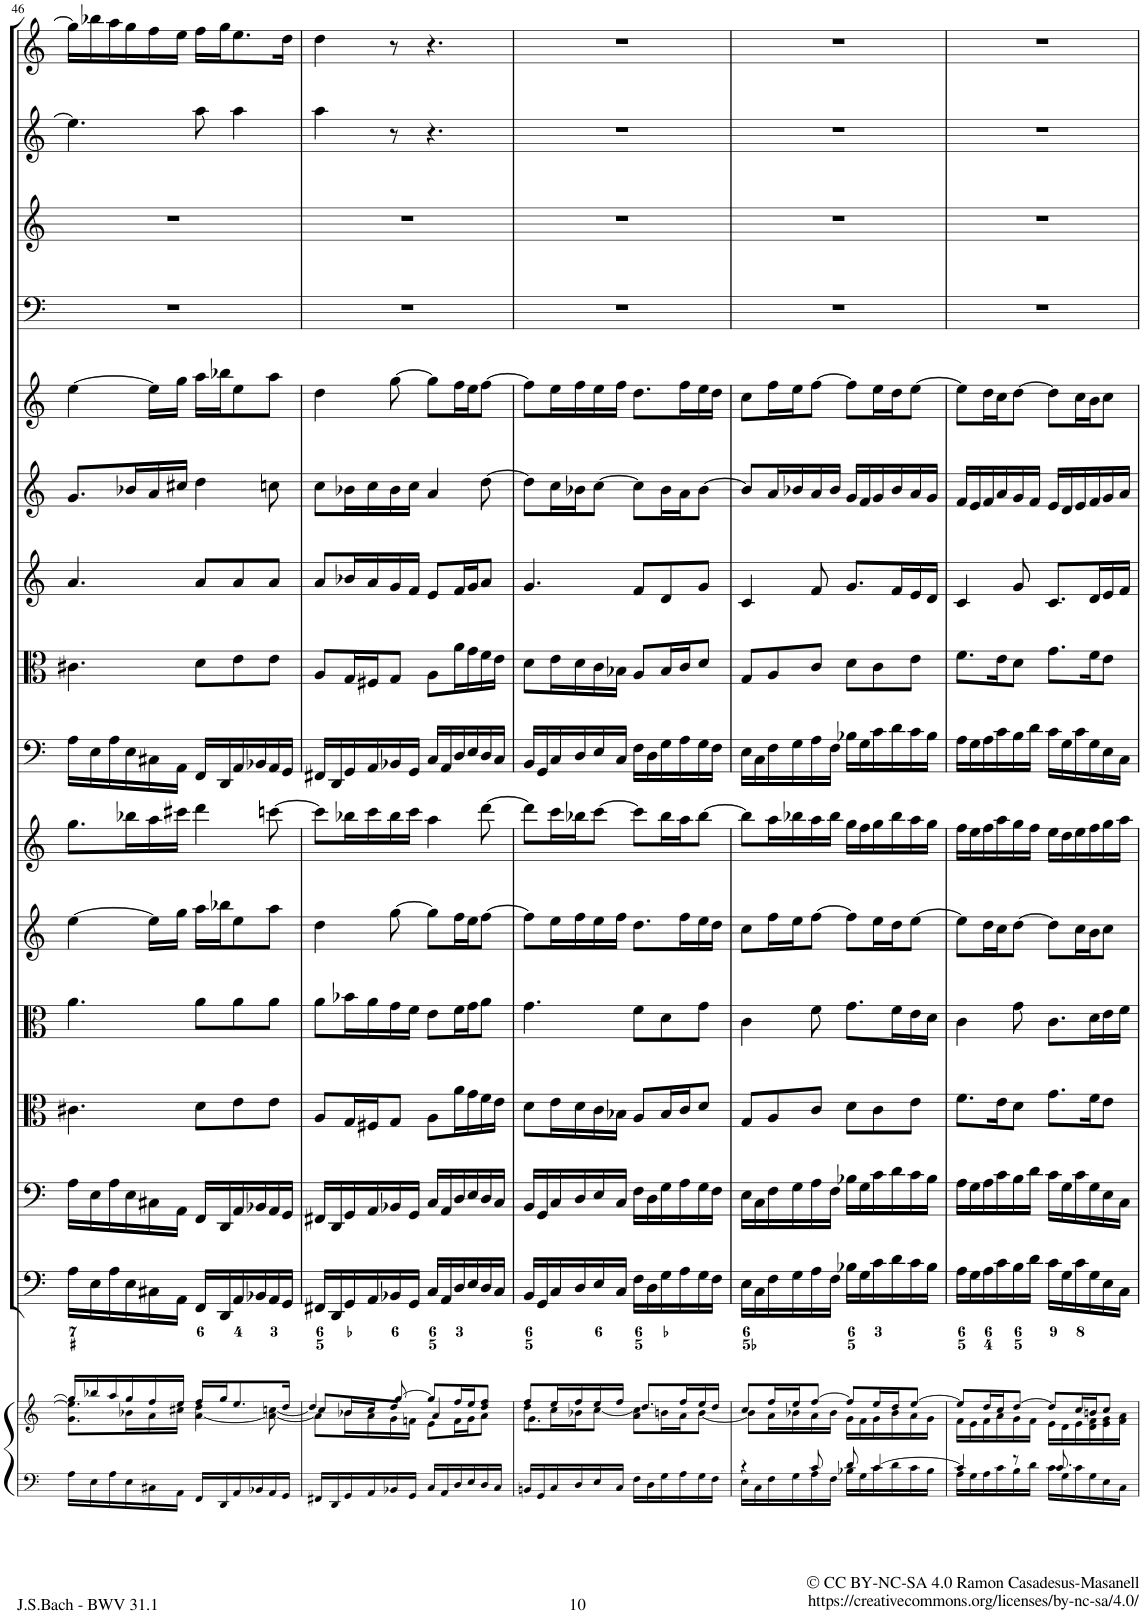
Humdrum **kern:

**kern	**kern	**kern	**kern	**kern	**kern	**kern	**kern	**kern	**kern	**kern	**kern	**kern	**kern	**kern	**kern	**kern
*part16	*part16	*part15	*part14	*part13	*part12	*part11	*part10	*part9	*part8	*part7	*part6	*part5	*part4	*part3	*part2	*part1
*staff17	*staff16	*staff15	*staff14	*staff13	*staff12	*staff11	*staff10	*staff9	*staff8	*staff7	*staff6	*staff5	*staff4	*staff3	*staff2	*staff1
*I"Piano reduction	*	*I"Violoncello II e Continuo.	*I"Violoncello I.	*I"Viola II.	*I"Viola I.	*I"Violino II	*I"Violino I.	*I"Fagotto.	*I"Taille.	*I"Oboe III	*I"Oboe II	*I"Oboe I	*I"Timpani.	*I"Tromba III.	*I"Tromba II.	*I"Tromba I.
*I'Pno	*	*I'Vc	*I'Vc	*I'Vla	*I'Vla	*	*I'Vln	*	*	*I'Ob	*I'Ob	*I'Ob	*I'Timp	*	*	*
!!LO:PB:g=z
*clefF4	*clefG2	*clefF4	*clefF4	*clefC3	*clefC3	*clefG2	*clefG2	*clefF4	*clefC3	*clefG2	*clefG2	*clefG2	*clefF4	*clefG2	*clefG2	*clefG2
*	*	*Trd7c12	*	*	*	*	*	*	*Trd4c7	*	*	*	*	*Trd1c2	*Trd1c2	*Trd1c2
*k[]	*k[]	*k[]	*k[]	*k[]	*k[]	*k[]	*k[]	*k[]	*k[]	*k[]	*k[]	*k[]	*k[]	*k[]	*k[]	*k[]
*M6/8	*M6/8	*M6/8	*M6/8	*M6/8	*M6/8	*M6/8	*M6/8	*M6/8	*M6/8	*M6/8	*M6/8	*M6/8	*M6/8	*M6/8	*M6/8	*M6/8
=46	=46	=46	=46	=46	=46	=46	=46	=46	=46	=46	=46	=46	=46	=46	=46	=46
*	*^	*	*	*	*	*	*	*	*	*	*	*	*	*	*	*
16A\LL	16gg/LL]	8.g\ 8.ee\]L	16A\LL	16A\LL	4.c#X\	4.a\	[4ee\	8.gg\L	16A\LL	4.c#X\	4.a/	8.g/L	[4ee\	2.r	2.r	4.ee\]	16gg\LL]
16E\	16bb-X/	.	16E\	16E\	.	.	.	.	16E\	.	.	.	.	.	.	.	16bb-X\
16A\	16aa/	.	16A\	16A\	.	.	.	.	16A\	.	.	.	.	.	.	.	16aa\
16E\	16gg/	16b-X\L	16E\	16E\	.	.	.	16bb-X\L	16E\	.	.	16b-X/L	.	.	.	.	16gg\
16C#X\	16ff/	16a\	16C#X\	16C#X\	.	.	16ee\LL]	16aa\	16C#X\	.	.	16a/	16ee\LL]	.	.	.	16ff\
16AA\JJ	16ee/JJ	16cc#X\JJ	16AA\JJ	16AA\JJ	.	.	16gg\JJ	16ccc#X\JJ	16AA\JJ	.	.	16cc#X/JJ	16gg\JJ	.	.	.	16ee\JJ
16FF/LL	16ff/LL	[4a\ 4dd\	16FF/LL	16FF/LL	8d\L	8a\L	16aa\LL	4ddd\	16FF/LL	8d\L	8a/L	4dd\	16aa\LL	.	.	8aa\	16ff\LL
16DD/	16gg/J	.	16DD/	16DD/	.	.	16bb-X\J	.	16DD/	.	.	.	16bb-X\J	.	.	.	16gg\J
16AA/	8.ee/	.	16AA/	16AA/	8e\	8a\	8ee\	.	16AA/	8e\	8a/	.	8ee\	.	.	4aa\	8.ee\
16BB-X/	.	.	16BB-X/	16BB-X/	.	.	.	.	16BB-X/	.	.	.	.	.	.	.	.
16AA/	.	8a\_ [8ccn\	16AA/	16AA/	8e\J	8a\J	8aa\J	[8cccn\	16AA/	8e\J	8a/J	8ccn\	8aa\J	.	.	.	.
16GG/JJ	16dd/Jk	.	16GG/JJ	16GG/JJ	.	.	.	.	16GG/JJ	.	.	.	.	.	.	.	16dd\Jk
=47	=47	=47	=47	=47	=47	=47	=47	=47	=47	=47	=47	=47	=47	=47	=47	=47	=47
*	*	*^	*	*	*	*	*	*	*	*	*	*	*	*	*	*	*
16FF#X/LL	4dd/	8a\L]	8cc/L]	16FF#X/LL	16FF#X/LL	8A/L	8a\L	4dd\	8ccc\L]	16FF#X/LL	8A/L	8a/L	8cc\L	4dd\	2.r	2.r	4aa\	4dd\
16DD/	.	.	.	16DD/	16DD/	.	.	.	.	16DD/	.	.	.	.	.	.	.	.
16GG/	.	16b-X\L	16b-/L	16GG/	16GG/	16G/L	16b-X\L	.	16bb-X\L	16GG/	16G/L	16b-X/L	16b-X\L	.	.	.	.	.
16AA/	.	16a\	16cc/J	16AA/	16AA/	16F#X/J	16a\	.	16ccc\	16AA/	16F#X/J	16a/	16cc\	.	.	.	.	.
16BB-X/	[8gg/	16g\	8dd/J	16BB-X/	16BB-X/	8G/J	16g\	[8gg\	16bb-\	16BB-X/	8G/J	16g/	16b-\	[8gg\	.	.	8r	8r
16GG/JJ	.	16fn\JJ	.	16GG/JJ	16GG/JJ	.	16f\JJ	.	16ccc\JJ	16GG/JJ	.	16f/JJ	16cc\JJ	.	.	.	.	.
16C/LL	8gg/L]	8e\L	4a/	16C/LL	16C/LL	8A\L	8e\L	8gg\L]	4aa\	16C/LL	8A\L	8e/L	4a/	8gg\L]	.	.	4.r	4.r
16AA/	.	.	.	16AA/	16AA/	.	.	.	.	16AA/	.	.	.	.	.	.	.	.
16D/	16ff/L	16f\L	.	16D/	16D/	16a\L	16f\L	16ff\L	.	16D/	16a\L	16f/L	.	16ff\L	.	.	.	.
16E/	16ee/J	16g\J	.	16E/	16E/	16g\	16g\J	16ee\J	.	16E/	16g\	16g/J	.	16ee\J	.	.	.	.
16D/	8dd/ 8ff/J	8a\J	8ryy	16D/	16D/	16f\	8a\J	[8ff\J	[8ddd\	16D/	16f\	8a/J	[8dd\	[8ff\J	.	.	.	.
16C/JJ	.	.	.	16C/JJ	16C/JJ	16e\JJ	.	.	.	16C/JJ	16e\JJ	.	.	.	.	.	.	.
=48	=48	=48	=48	=48	=48	=48	=48	=48	=48	=48	=48	=48	=48	=48	=48	=48	=48	=48
16BBn/LL	8ff/L	4.g\	8dd\L	16BB/LL	16BB/LL	8d\L	4.g\	8ff\L]	8ddd\L]	16BB/LL	8d\L	4.g/	8dd\L]	8ff\L]	2.r	2.r	2.r	2.r
16GG/	.	.	.	16GG/	16GG/	.	.	.	.	16GG/	.	.	.	.	.	.	.	.
16C/	16ee/L	.	16cc\L	16C/	16C/	16e\L	.	16ee\L	16ccc\L	16C/	16e\L	.	16cc\L	16ee\L	.	.	.	.
16D/	16ff/	.	16b-X\J	16D/	16D/	16d\	.	16ff\	16bb-X\J	16D/	16d\	.	16b-X\J	16ff\	.	.	.	.
16E/	16ee/	.	[8cc\J	16E/	16E/	16c\	.	16ee\	[8ccc\J	16E/	16c\	.	[8cc\J	16ee\	.	.	.	.
16C/JJ	16ff/JJ	.	.	16C/JJ	16C/JJ	16B-X\JJ	.	16ff\JJ	.	16C/JJ	16B-X\JJ	.	.	16ff\JJ	.	.	.	.
16F\LL	8.dd/L	8a\ 8cc\]L	8ryy	16F\LL	16F\LL	8A/L	8f\L	8.dd\L	8ccc\L]	16F\LL	8A/L	8f/L	8cc\L]	8.dd\L	.	.	.	.
16D\	.	.	.	16D\	16D\	.	.	.	.	16D\	.	.	.	.	.	.	.	.
16G\	.	16bn\L	4ryy	16G\	16G\	16B-/L	8d\	.	16bb-\L	16G\	16B-/L	8d/	16b-\L	.	.	.	.	.
16A\	16ff/L	16a\J	.	16A\	16A\	16c/J	.	16ff\L	16aa\J	16A\	16c/J	.	16a\J	16ff\L	.	.	.	.
16G\	16ee/	[8b\J	.	16G\	16G\	8d/J	8g\J	16ee\	[8bb-\J	16G\	8d/J	8g/J	[8b-\J	16ee\	.	.	.	.
16F\JJ	16dd/JJ	.	.	16F\JJ	16F\JJ	.	.	16dd\JJ	.	16F\JJ	.	.	.	16dd\JJ	.	.	.	.
*	*	*v	*v	*	*	*	*	*	*	*	*	*	*	*	*	*	*	*
=49	=49	=49	=49	=49	=49	=49	=49	=49	=49	=49	=49	=49	=49	=49	=49	=49	=49
*^	*	*	*	*	*	*	*	*	*	*	*	*	*	*	*	*	*
4r	16E\LL	8cc/L	8b\L]	16E\LL	16E\LL	8G/L	4c\	8cc\L	8bb-\L]	16E\LL	8G/L	4c/	8b-/L]	8cc\L	2.r	2.r	2.r	2.r
.	16C\	.	.	16C\	16C\	.	.	.	.	16C\	.	.	.	.	.	.	.	.
.	16F\	16ff/L	16a\L	16F\	16F\	8A/	.	16ff\L	16aa\L	16F\	8A/	.	16a/L	16ff\L	.	.	.	.
.	16G\	16ee/J	16b-X\	16G\	16G\	.	.	16ee\J	16bb-X\	16G\	.	.	16b-X/	16ee\J	.	.	.	.
8c/	16A\	[8ff/J	16a\	16A\	16A\	8c/J	8f\	[8ff\J	16aa\	16A\	8c/J	8f/	16a/	[8ff\J	.	.	.	.
.	16F\JJ	.	16b-\JJ	16F\JJ	16F\JJ	.	.	.	16bb-\JJ	16F\JJ	.	.	16b-/JJ	.	.	.	.	.
8d/	16B-X\LL	8ff/L]	16g\LL	16B-X\LL	16B-X\LL	8d\L	8.g\L	8ff\L]	16gg\LL	16B-X\LL	8d\L	8.g/L	16g/LL	8ff\L]	.	.	.	.
.	16G\	.	16f\	16G\	16G\	.	.	.	16ff\	16G\	.	.	16f/	.	.	.	.	.
[4c/	16c\	16ee/L	16g\	16c\	16c\	8c\	.	16ee\L	16gg\	16c\	8c\	.	16g/	16ee\L	.	.	.	.
.	16d\	16dd/J	16b-\	16d\	16d\	.	16f\L	16dd\J	16bb-\	16d\	.	16f/L	16b-/	16dd\J	.	.	.	.
.	16c\	[8ee/J	16a\	16c\	16c\	8e\J	16e\	[8ee\J	16aa\	16c\	8e\J	16e/	16a/	[8ee\J	.	.	.	.
.	16B-\JJ	.	16g\JJ	16B-\JJ	16B-\JJ	.	16d\JJ	.	16gg\JJ	16B-\JJ	.	16d/JJ	16g/JJ	.	.	.	.	.
=50	=50	=50	=50	=50	=50	=50	=50	=50	=50	=50	=50	=50	=50	=50	=50	=50	=50	=50
4c/]	16A\LL	8ee/L]	16f\LL	16A\LL	16A\LL	8.f\L	4c\	8ee\L]	16ff\LL	16A\LL	8.f\L	4c/	16f/LL	8ee\L]	2.r	2.r	2.r	2.r
.	16G\	.	16e\	16G\	16G\	.	.	.	16ee\	16G\	.	.	16e/	.	.	.	.	.
.	16A\	16dd/L	16f\	16A\	16A\	.	.	16dd\L	16ff\	16A\	.	.	16f/	16dd\L	.	.	.	.
.	16c\	16cc/J	16a\	16c\	16c\	16e\K	.	16cc\J	16aa\	16c\	16e\K	.	16a/	16cc\J	.	.	.	.
8r	16B\	[8dd/J	16g\	16B\	16B\	8d\J	8g\	[8dd\J	16gg\	16B\	8d\J	8g/	16g/	[8dd\J	.	.	.	.
.	16d\JJ	.	16f\JJ	16d\JJ	16d\JJ	.	.	.	16ff\JJ	16d\JJ	.	.	16f/JJ	.	.	.	.	.
8.c/	16c\LL	8dd/L]	16e\LL	16c\LL	16c\LL	8.g\L	8.c\L	8dd\L]	16ee\LL	16c\LL	8.g\L	8.c/L	16e/LL	8dd\L]	.	.	.	.
.	16G\	.	16d\	16G\	16G\	.	.	.	16dd\	16G\	.	.	16d/	.	.	.	.	.
.	16c\	16cc/L	16e\	16c\	16c\	.	.	16cc\L	16ee\	16c\	.	.	16e/	16cc\L	.	.	.	.
8.ryy	16G\	16bn/J	16d\ 16f\	16G\	16G\	16f\K	16d\L	16b\J	16ff\	16G\	16f\K	16d/L	16f/	16b\J	.	.	.	.
.	16E\	8cc/J	16e\ 16g\	16E\	16E\	8e\J	16e\	8cc\J	16gg\	16E\	8e\J	16e/	16g/	8cc\J	.	.	.	.
.	16C\JJ	.	16f\ 16a\JJ	16C\JJ	16C\JJ	.	16f\JJ	.	16aa\JJ	16C\JJ	.	16f/JJ	16a/JJ	.	.	.	.	.
*v	*v	*	*	*	*	*	*	*	*	*	*	*	*	*	*	*	*	*
*	*v	*v	*	*	*	*	*	*	*	*	*	*	*	*	*	*	*
=	=	=	=	=	=	=	=	=	=	=	=	=	=	=	=	=
*-	*-	*-	*-	*-	*-	*-	*-	*-	*-	*-	*-	*-	*-	*-	*-	*-
